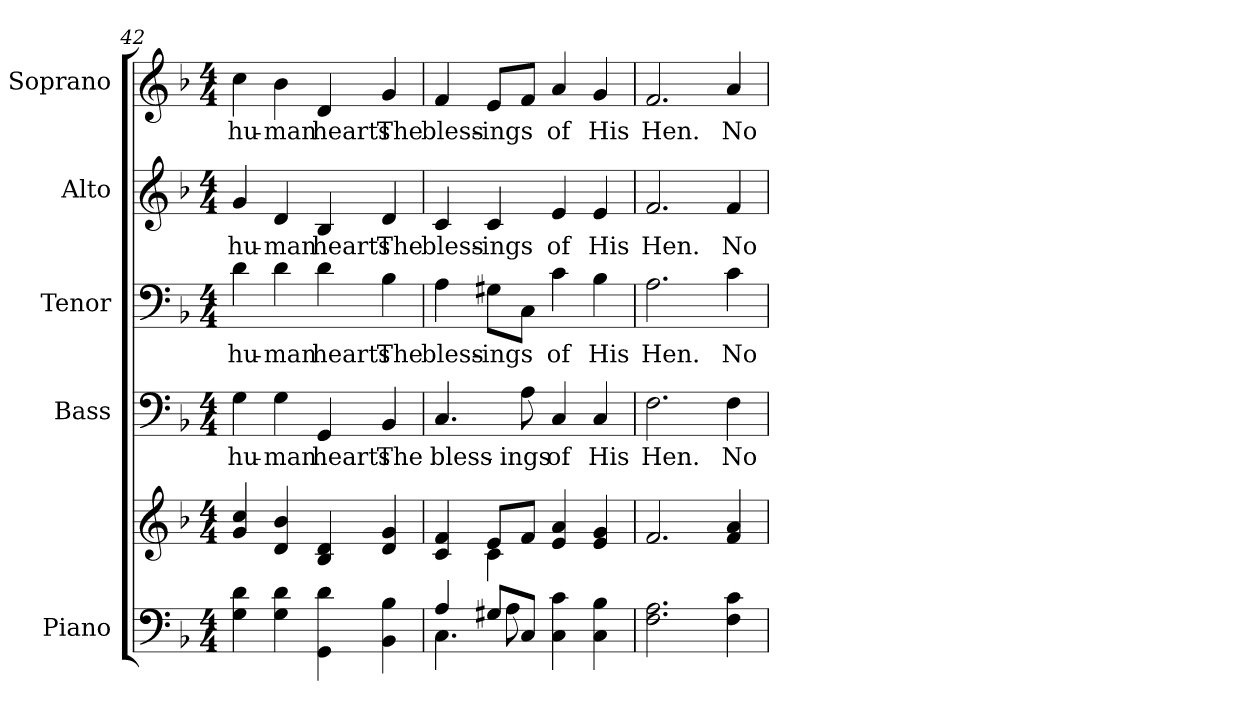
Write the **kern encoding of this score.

**kern	**kern	**kern	**text	**kern	**text	**kern	**text	**kern	**text
*part5	*part5	*part4	*part4	*part3	*part3	*part2	*part2	*part1	*part1
*staff6	*staff5	*staff4	*staff4	*staff3	*staff3	*staff2	*staff2	*staff1	*staff1
*I"Piano	*	*I"Bass	*	*I"Tenor	*	*I"Alto	*	*I"Soprano	*
*I'Pno.	*	*I'B.	*	*I'T.	*	*I'A.	*	*I'S.	*
*clefF4	*clefG2	*clefF4	*	*clefF4	*	*clefG2	*	*clefG2	*
*k[b-]	*k[b-]	*k[b-]	*	*k[b-]	*	*k[b-]	*	*k[b-]	*
*F:	*F:	*F:	*	*F:	*	*F:	*	*F:	*
*M4/4	*M4/4	*M4/4	*	*M4/4	*	*M4/4	*	*M4/4	*
=42	=42	=42	=42	=42	=42	=42	=42	=42	=42
!	!	!	!LO:LY:b:color=#000000	!	!	!	!	!	!
!	!	!	!	!	!LO:LY:b:color=#000000	!	!	!	!
!	!	!	!	!	!	!	!LO:LY:b:color=#000000	!	!
!	!	!	!	!	!	!	!	!	!LO:LY:b:color=#000000
4Gi\ 4di	4gi/ 4cci	4Gi\	hu-	4di\	hu-	4gi/	hu-	4cci\	hu-
!	!	!	!LO:LY:b:color=#000000	!	!	!	!	!	!
!	!	!	!	!	!LO:LY:b:color=#000000	!	!	!	!
!	!	!	!	!	!	!	!LO:LY:b:color=#000000	!	!
!	!	!	!	!	!	!	!	!	!LO:LY:b:color=#000000
4Gi\ 4di	4di/ 4b-i	4Gi\	-man	4di\	-man	4di/	-man	4b-i\	-man
!	!	!	!LO:LY:b:color=#000000	!	!	!	!	!	!
!	!	!	!	!	!LO:LY:b:color=#000000	!	!	!	!
!	!	!	!	!	!	!	!LO:LY:b:color=#000000	!	!
!	!	!	!	!	!	!	!	!	!LO:LY:b:color=#000000
4GGi\ 4di	4B-i/ 4di	4GGi/	hearts	4di\	hearts	4B-i/	hearts	4di/	hearts
!	!	!	!LO:LY:b:color=#000000	!	!	!	!	!	!
!	!	!	!	!	!LO:LY:b:color=#000000	!	!	!	!
!	!	!	!	!	!	!	!LO:LY:b:color=#000000	!	!
!	!	!	!	!	!	!	!	!	!LO:LY:b:color=#000000
4BB-i\ 4B-i	4di/ 4gi	4BB-i/	The	4B-i\	The	4di/	The	4gi/	The
!!LO:PB:g=z
=43	=43	=43	=43	=43	=43	=43	=43	=43	=43
*^	*^	*	*	*	*	*	*	*	*
!	!	!	!	!	!LO:LY:b:color=#000000	!	!	!	!	!	!
!	!	!	!	!	!	!	!LO:LY:b:color=#000000	!	!	!	!
!	!	!	!	!	!	!	!	!	!LO:LY:b:color=#000000	!	!
!	!	!	!	!	!	!	!	!	!	!	!LO:LY:b:color=#000000
4Ai/	4.Ci\	4ci/ 4fi	4ryy	4.Ci/	bless-	4Ai\	bless-	4ci/	bless-	4fi/	bless-
!	!	!	!	!	!	!	!LO:LY:b:color=#000000	!	!	!	!
!	!	!	!	!	!	!	!	!	!LO:LY:b:color=#000000	!	!
!	!	!	!	!	!	!	!	!	!	!	!LO:LY:b:color=#000000
8G#Xi/L	.	8ei/L	4ci\	.	.	8G#Xi\L	-ings	4ci/	-ings	8ei/L	-ings
!	!	!	!	!	!LO:LY:b:color=#000000	!	!	!	!	!	!
8Ci/J	8Ai\	8fi/J	.	8Ai\	-ings	8Ci\J	.	.	.	8fi/J	.
!	!	!	!	!	!LO:LY:b:color=#000000	!	!	!	!	!	!
!	!	!	!	!	!	!	!LO:LY:b:color=#000000	!	!	!	!
!	!	!	!	!	!	!	!	!	!LO:LY:b:color=#000000	!	!
!	!	!	!	!	!	!	!	!	!	!	!LO:LY:b:color=#000000
4Ci\ 4ci	2ryy	4ei/ 4ai	2ryy	4Ci/	of	4ci\	of	4ei/	of	4ai/	of
!	!	!	!	!	!LO:LY:b:color=#000000	!	!	!	!	!	!
!	!	!	!	!	!	!	!LO:LY:b:color=#000000	!	!	!	!
!	!	!	!	!	!	!	!	!	!LO:LY:b:color=#000000	!	!
!	!	!	!	!	!	!	!	!	!	!	!LO:LY:b:color=#000000
4Ci\ 4B-i	.	4ei/ 4gi	.	4Ci/	His	4B-i\	His	4ei/	His	4gi/	His
*v	*v	*	*	*	*	*	*	*	*	*	*
*	*v	*v	*	*	*	*	*	*	*	*
=44	=44	=44	=44	=44	=44	=44	=44	=44	=44
!	!	!	!LO:LY:b:color=#000000	!	!	!	!	!	!
!	!	!	!	!	!LO:LY:b:color=#000000	!	!	!	!
!	!	!	!	!	!	!	!LO:LY:b:color=#000000	!	!
!	!	!	!	!	!	!	!	!	!LO:LY:b:color=#000000
2.Fi\ 2.Ai	2.fi/	2.Fi\	Hen.	2.Ai\	Hen.	2.fi/	Hen.	2.fi/	Hen.
!	!	!	!LO:LY:b:color=#000000	!	!	!	!	!	!
!	!	!	!	!	!LO:LY:b:color=#000000	!	!	!	!
!	!	!	!	!	!	!	!LO:LY:b:color=#000000	!	!
!	!	!	!	!	!	!	!	!	!LO:LY:b:color=#000000
4Fi\ 4ci	4fi/ 4ai	4Fi\	No	4ci\	No	4fi/	No	4ai/	No
=	=	=	=	=	=	=	=	=	=
*-	*-	*-	*-	*-	*-	*-	*-	*-	*-
